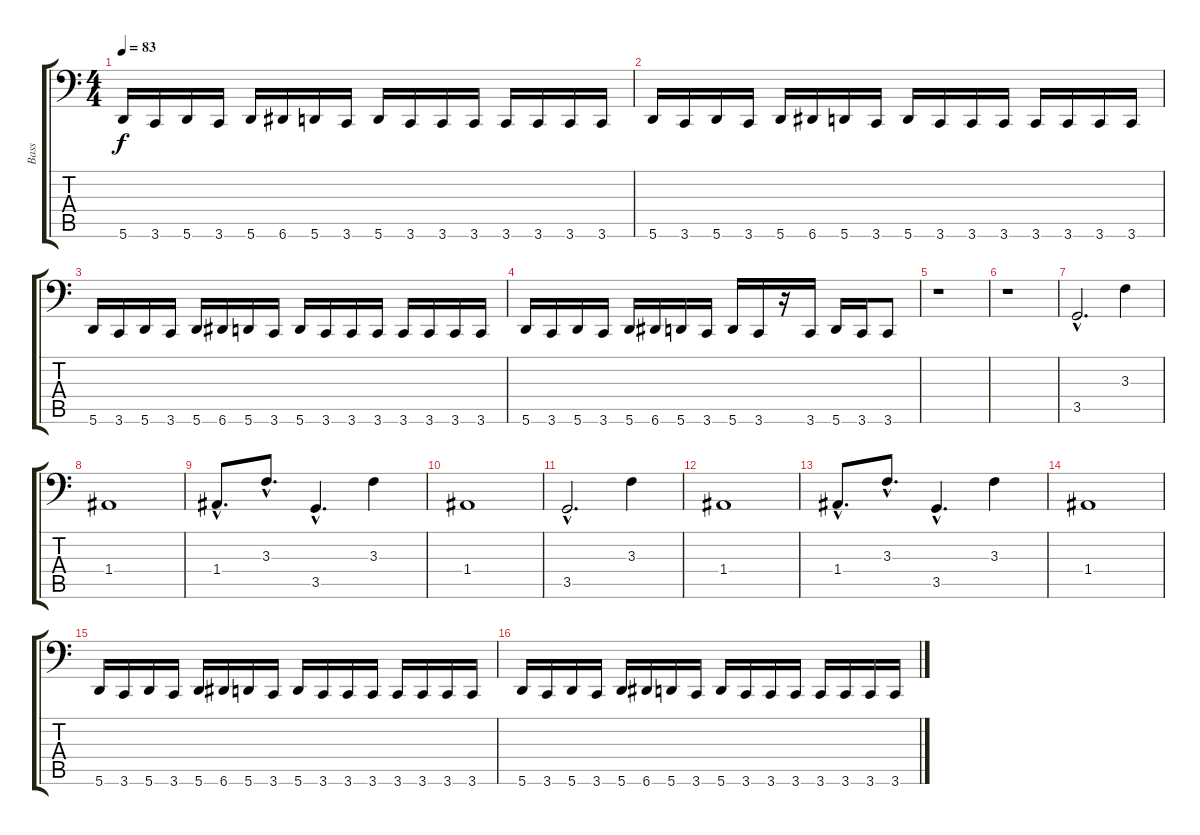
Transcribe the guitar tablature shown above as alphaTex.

\track ("Bass" "Bass") {instrument electricbassfinger}
\staff {score tabs}
\tuning (C3 G2 D2 A1 E1 A0) {hide}
\ts (4 4)
\tempo 83
\clef f4
\ks c
5.6.16{dy f instrument electricbassfinger} 3.6.16 5.6.16 3.6.16 5.6.16 6.6.16 5.6.16 3.6.16 5.6.16 3.6.16 3.6.16 3.6.16 3.6.16 3.6.16 3.6.16 3.6.16 |
5.6.16 3.6.16 5.6.16 3.6.16 5.6.16 6.6.16 5.6.16 3.6.16 5.6.16 3.6.16 3.6.16 3.6.16 3.6.16 3.6.16 3.6.16 3.6.16 |
5.6.16 3.6.16 5.6.16 3.6.16 5.6.16 6.6.16 5.6.16 3.6.16 5.6.16 3.6.16 3.6.16 3.6.16 3.6.16 3.6.16 3.6.16 3.6.16 |
5.6.16 3.6.16 5.6.16 3.6.16 5.6.16 6.6.16 5.6.16 3.6.16 5.6.16 3.6.16 r.16 3.6.16 5.6.16 3.6.16 3.6.8 |
r.1 |
r.1 |
3.5{hac}.2{d} 3.3.4 |
1.4.1 |
1.4{hac}.8{d} 3.3{hac}.8{d} 3.5{hac}.4{d} 3.3.4 |
1.4.1 |
3.5{hac}.2{d} 3.3.4 |
1.4.1 |
1.4{hac}.8{d} 3.3{hac}.8{d} 3.5{hac}.4{d} 3.3.4 |
1.4.1 |
5.6.16 3.6.16 5.6.16 3.6.16 5.6.16 6.6.16 5.6.16 3.6.16 5.6.16 3.6.16 3.6.16 3.6.16 3.6.16 3.6.16 3.6.16 3.6.16 |
5.6.16 3.6.16 5.6.16 3.6.16 5.6.16 6.6.16 5.6.16 3.6.16 5.6.16 3.6.16 3.6.16 3.6.16 3.6.16 3.6.16 3.6.16 3.6.16
